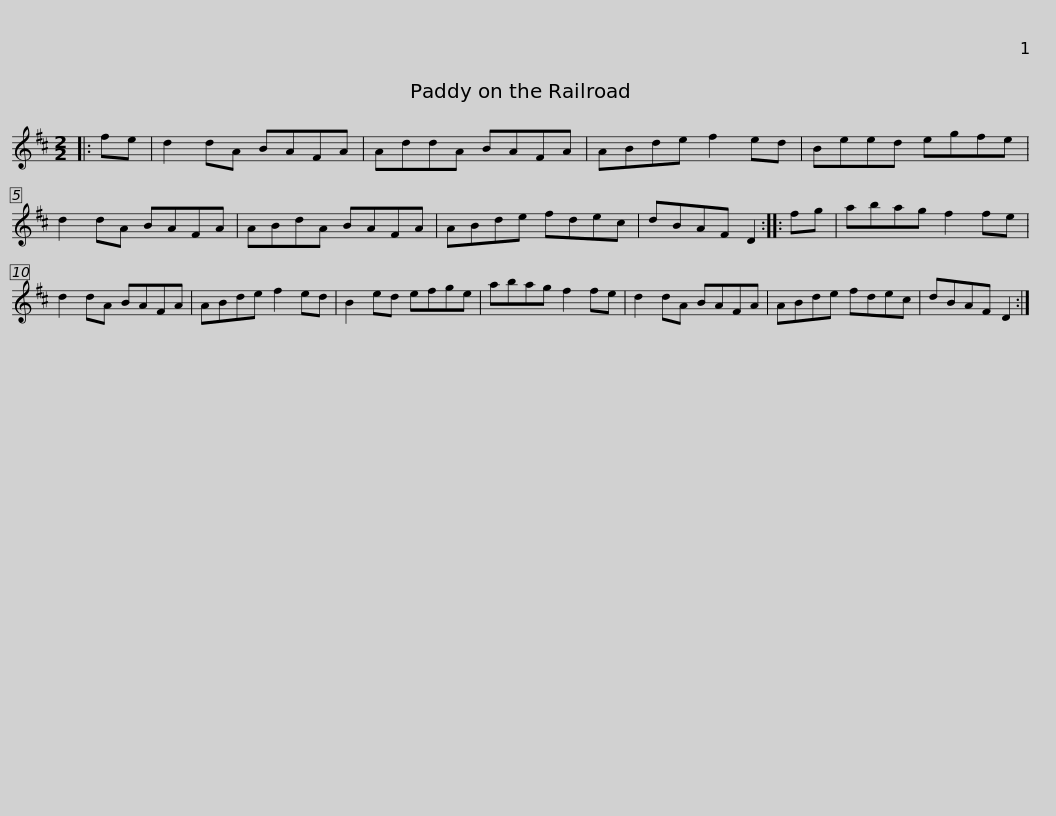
X:1
L:1/8
M:2/2
I:linebreak $
K:D
V:1 treble
V:1
|: fe | d2 dA BAFA | AddA BAFA | ABde f2 ed | Beed egfe | %5
 d2 dA BAFA |$ ABdA BAFA | ABde fdec | dBAF D2 :: fg | %10
 abag f2 fe | d2 dA BAFA |$ ABde f2 ed | B2 ed efge | abag f2 fe | %15
 d2 dA BAFA | ABde fdec | dBAF D2 :| %18
